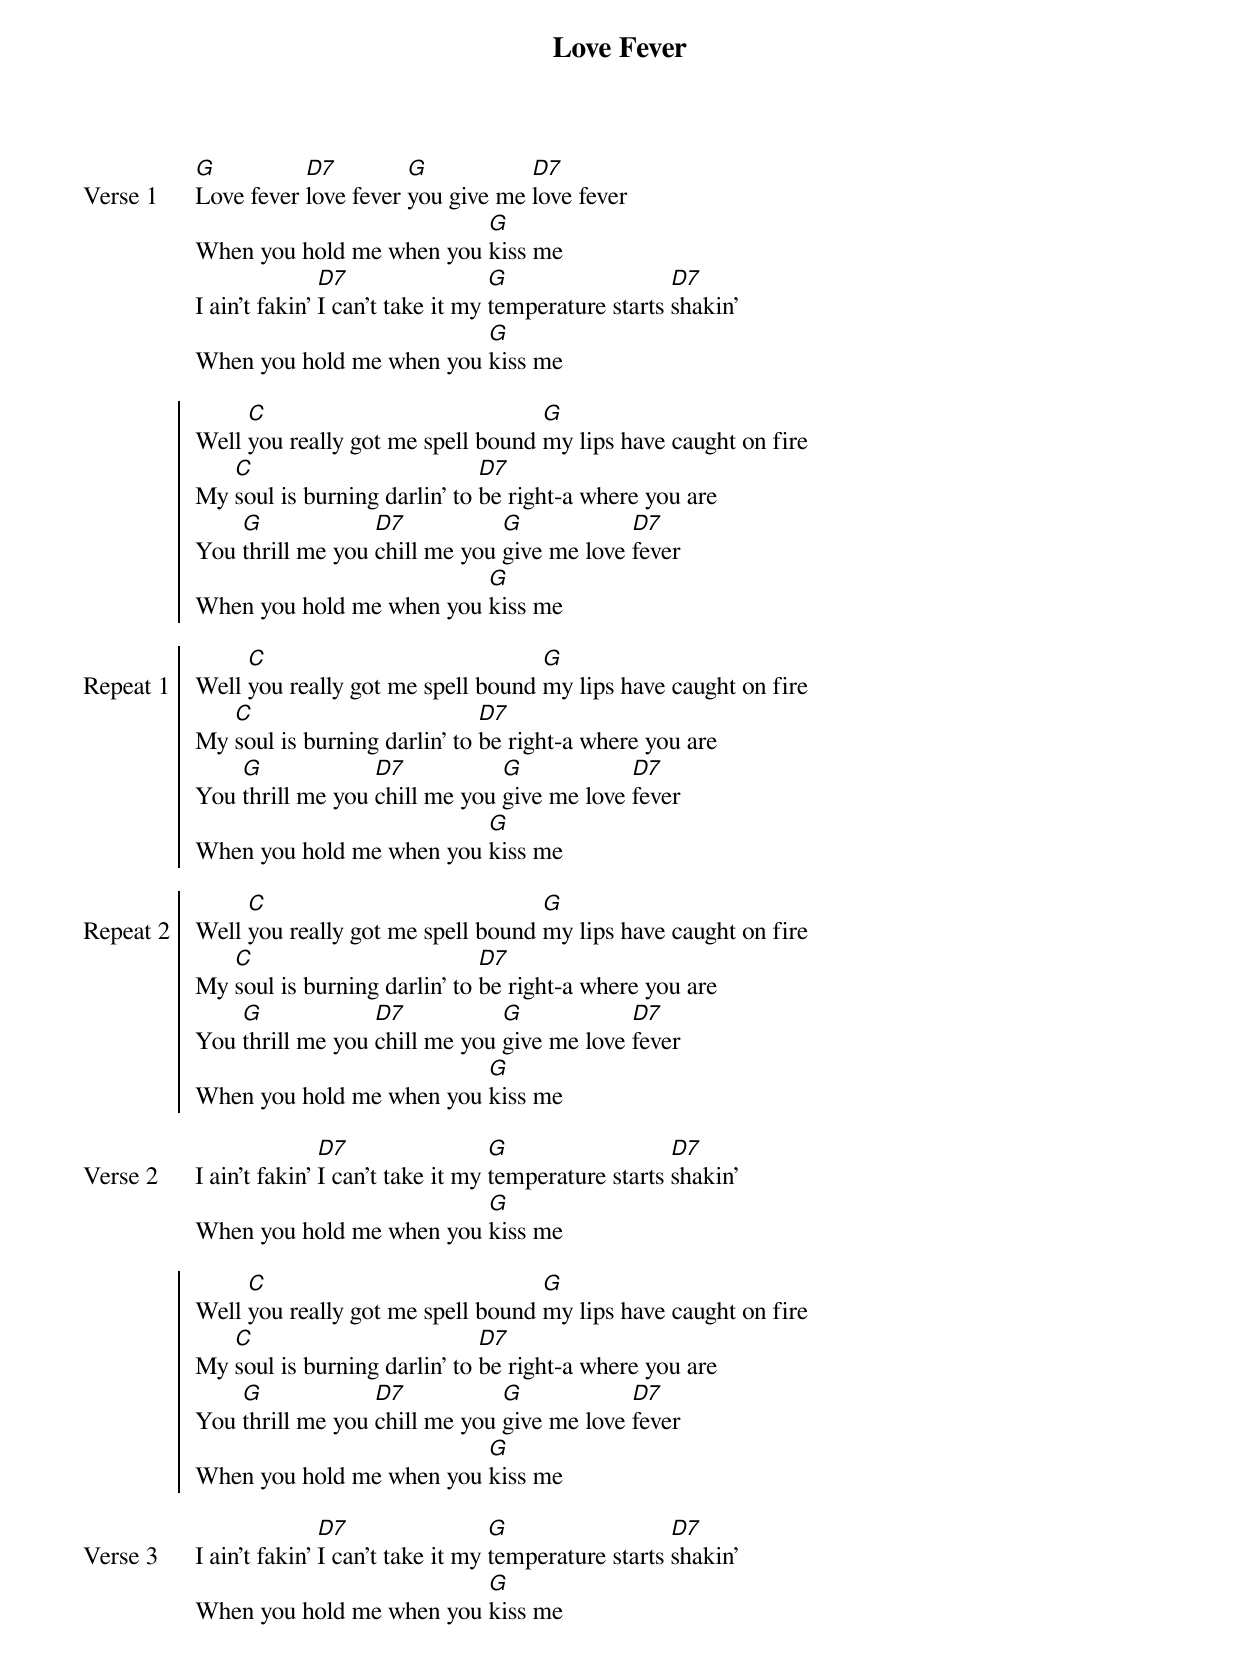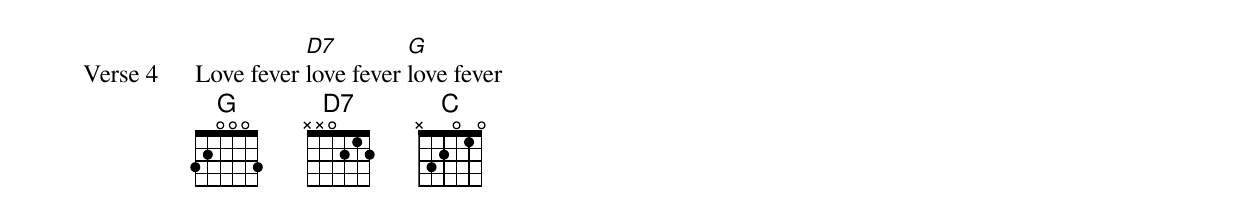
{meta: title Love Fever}
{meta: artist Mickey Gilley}
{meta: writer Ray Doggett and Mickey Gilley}

{start_of_verse: Verse 1}
[G]Love fever [D7]love fever [G]you give me [D7]love fever
When you hold me when you [G]kiss me
I ain’t fakin’ [D7]I can’t take it my [G]temperature starts [D7]shakin’
When you hold me when you [G]kiss me
{end_of_verse}

{start_of_chorus}
Well [C]you really got me spell bound [G]my lips have caught on fire
My [C]soul is burning darlin’ to [D7]be right-a where you are
You [G]thrill me you [D7]chill me you [G]give me love [D7]fever
When you hold me when you [G]kiss me
{end_of_chorus}

{start_of_chorus: Repeat 1}
Well [C]you really got me spell bound [G]my lips have caught on fire
My [C]soul is burning darlin’ to [D7]be right-a where you are
You [G]thrill me you [D7]chill me you [G]give me love [D7]fever
When you hold me when you [G]kiss me
{end_of_chorus}

{start_of_chorus: Repeat 2}
Well [C]you really got me spell bound [G]my lips have caught on fire
My [C]soul is burning darlin’ to [D7]be right-a where you are
You [G]thrill me you [D7]chill me you [G]give me love [D7]fever
When you hold me when you [G]kiss me
{end_of_chorus}

{start_of_verse: Verse 2}
I ain’t fakin’ [D7]I can’t take it my [G]temperature starts [D7]shakin’
When you hold me when you [G]kiss me
{end_of_verse}

{start_of_chorus}
Well [C]you really got me spell bound [G]my lips have caught on fire
My [C]soul is burning darlin’ to [D7]be right-a where you are
You [G]thrill me you [D7]chill me you [G]give me love [D7]fever
When you hold me when you [G]kiss me
{end_of_chorus}

{start_of_verse: Verse 3}
I ain’t fakin’ [D7]I can’t take it my [G]temperature starts [D7]shakin’
When you hold me when you [G]kiss me
{end_of_verse}

{start_of_verse: Verse 4}
Love fever [D7]love fever [G]love fever
{end_of_verse}
